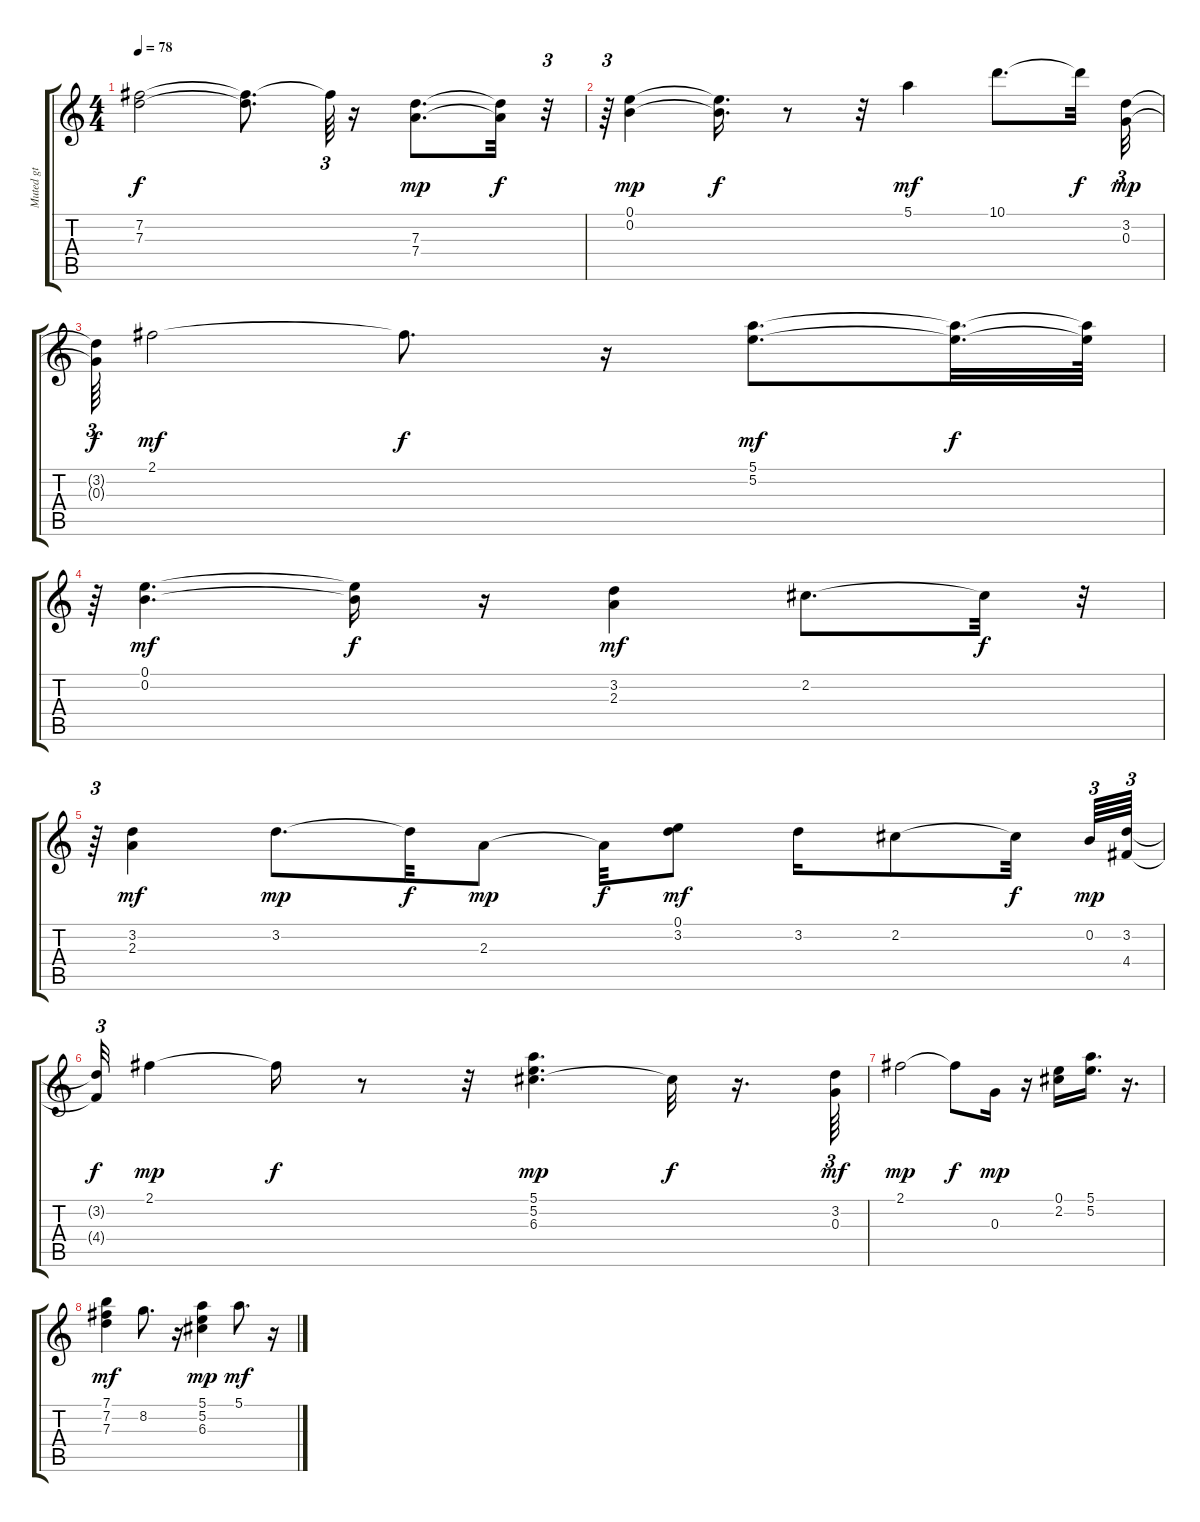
\track ("Muted gt" "Muted gt") {instrument electricguitarmuted}
\staff {score tabs}
\tuning (E4 B3 G3 D3 A2 E2) {hide}
\ts (4 4)
\tempo 78
\clef g2
\ks c
(7.2{t} 7.3{t}).2{dy f} (7.2{t} 7.3{t}).8{d} 7.2{t}.64{tu (3 2)} r.16 (7.3 7.4).8{d dy mp} (7.3{t} 7.4{t}).32{dy f} r.32{tu (3 2)} |
r.64{tu (3 2)} (0.1 0.2).4{dy mp} (0.1{t} 0.2{t}).16{d dy f} r.8 r.32 5.1.4{dy mf} 10.1.8{d} 10.1{t}.32{dy f} (3.2 0.3).32{tu (3 2) dy mp} |
(3.2{t} 0.3{t}).64{tu (3 2) dy f} 2.1.2{dy mf} 2.1{t}.8{d dy f} r.16 (5.1 5.2).8{d dy mf} (5.1{t} 5.2{t}).32{d dy f} (5.1{t} 5.2{t}).64 |
r.64{tu (3 2)} (0.1 0.2).4{d dy mf} (0.1{t} 0.2{t}).16{dy f} r.16 (3.2 2.3).4{dy mf} 2.2.8{d} 2.2{t}.32{dy f} r.32{tu (3 2)} |
r.64{tu (3 2)} (3.2 2.3).4{dy mf} 3.2.8{d dy mp} 3.2{t}.32{dy f} 2.3.8{dy mp} 2.3{t}.32{dy f} (0.1 3.2).8{dy mf} 3.2.16 2.2.8 2.2{t}.32{dy f beam splitsecondary} 0.2.64{tu (3 2) dy mp} (3.2 4.4).64{tu (3 2)} |
(3.2{t} 4.4{t}).32{tu (3 2) dy f} 2.1.4{dy mp} 2.1{t}.16{dy f} r.8 r.32 (5.1 5.2 6.3).4{d dy mp} 6.3{t}.32{dy f} r.16{d} (3.2 0.3).64{tu (3 2) dy mf} |
2.1.2{dy mp} 2.1{t}.8{dy f} 0.3.16{dy mp} r.16 (0.1 2.2).16 (5.1 5.2).16{d} r.16{d} |
(7.1 7.2 7.3).4{dy mf} 8.2.8{d} r.16 (5.1 5.2 6.3).4{dy mp} 5.1.8{d dy mf} r.16
